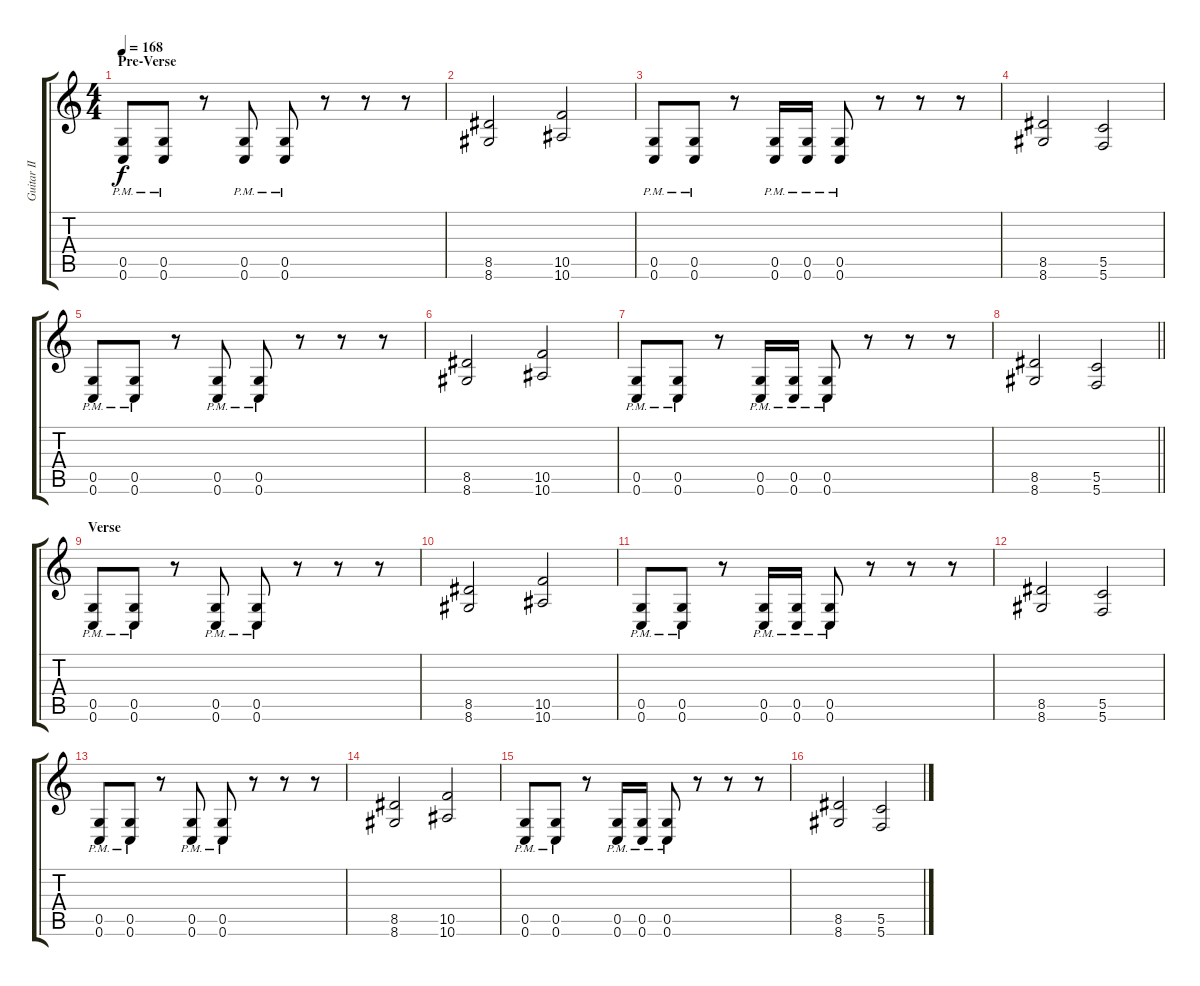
\track ("Guitar II" "Guitar II") {instrument overdrivenguitar}
\staff {score tabs}
\tuning (D4 A3 F3 C3 G2 C2) {hide}
\ts (4 4)
\section ("" "Pre-Verse")
\tempo 168
\clef g2
\ks c
(0.5{pm} 0.6{pm}).8{dy f} (0.5{pm} 0.6{pm}).8 r.8 (0.5{pm} 0.6{pm}).8 (0.5{pm} 0.6{pm}).8 r.8 r.8 r.8 |
(8.5 8.6).2 (10.5 10.6).2 |
(0.5{pm} 0.6{pm}).8 (0.5{pm} 0.6{pm}).8 r.8 (0.5{pm} 0.6{pm}).16 (0.5{pm} 0.6{pm}).16 (0.5{pm} 0.6{pm}).8 r.8 r.8 r.8 |
(8.5 8.6).2 (5.5 5.6).2 |
(0.5{pm} 0.6{pm}).8 (0.5{pm} 0.6{pm}).8 r.8 (0.5{pm} 0.6{pm}).8 (0.5{pm} 0.6{pm}).8 r.8 r.8 r.8 |
(8.5 8.6).2 (10.5 10.6).2 |
(0.5{pm} 0.6{pm}).8 (0.5{pm} 0.6{pm}).8 r.8 (0.5{pm} 0.6{pm}).16 (0.5{pm} 0.6{pm}).16 (0.5{pm} 0.6{pm}).8 r.8 r.8 r.8 |
\barLineRight lightlight
(8.5 8.6).2 (5.5 5.6).2 |
\section ("" "Verse")
(0.5{pm} 0.6{pm}).8 (0.5{pm} 0.6{pm}).8 r.8 (0.5{pm} 0.6{pm}).8 (0.5{pm} 0.6{pm}).8 r.8 r.8 r.8 |
(8.5 8.6).2 (10.5 10.6).2 |
(0.5{pm} 0.6{pm}).8 (0.5{pm} 0.6{pm}).8 r.8 (0.5{pm} 0.6{pm}).16 (0.5{pm} 0.6{pm}).16 (0.5{pm} 0.6{pm}).8 r.8 r.8 r.8 |
(8.5 8.6).2 (5.5 5.6).2 |
(0.5{pm} 0.6{pm}).8 (0.5{pm} 0.6{pm}).8 r.8 (0.5{pm} 0.6{pm}).8 (0.5{pm} 0.6{pm}).8 r.8 r.8 r.8 |
(8.5 8.6).2 (10.5 10.6).2 |
(0.5{pm} 0.6{pm}).8 (0.5{pm} 0.6{pm}).8 r.8 (0.5{pm} 0.6{pm}).16 (0.5{pm} 0.6{pm}).16 (0.5{pm} 0.6{pm}).8 r.8 r.8 r.8 |
(8.5 8.6).2 (5.5 5.6).2
